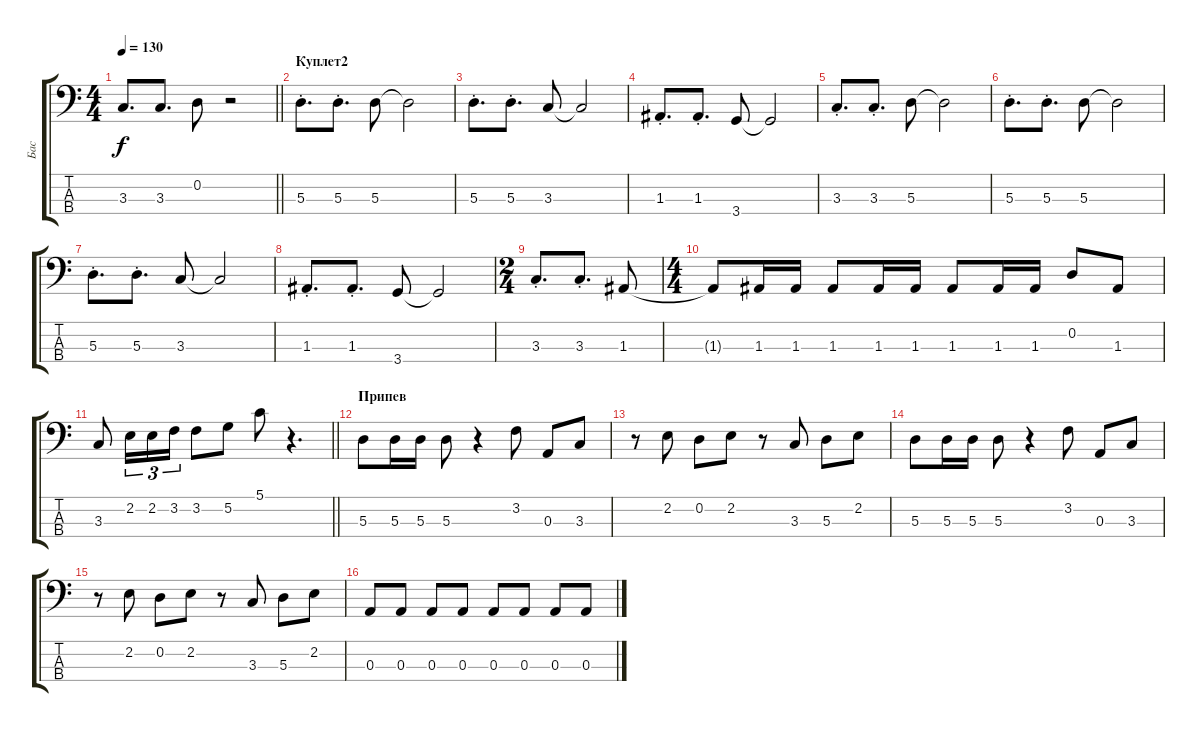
\track ("Бас" "Бас") {instrument electricbassfinger}
\staff {score tabs}
\tuning (G2 D2 A1 E1) {hide}
\ts (4 4)
\tempo 130
\clef f4
\barLineRight lightlight
\ks c
3.3.8{d dy f} 3.3.8{d} 0.2.8 r.2 |
\section ("" "Куплет2")
5.3{st}.8{d} 5.3{st}.8{d} 5.3.8 5.3{t}.2 |
5.3{st}.8{d} 5.3{st}.8{d} 3.3.8 3.3{t}.2 |
1.3{st}.8{d} 1.3{st}.8{d} 3.4.8 3.4{t}.2 |
3.3{st}.8{d} 3.3{st}.8{d} 5.3.8 5.3{t}.2 |
5.3{st}.8{d} 5.3{st}.8{d} 5.3.8 5.3{t}.2 |
5.3{st}.8{d} 5.3{st}.8{d} 3.3.8 3.3{t}.2 |
1.3{st}.8{d} 1.3{st}.8{d} 3.4.8 3.4{t}.2 |
\ts (2 4)
3.3{st}.8{d} 3.3{st}.8{d} 1.3.8 |
\ts (4 4)
1.3{t}.8 1.3.16 1.3.16 1.3.8 1.3.16 1.3.16 1.3.8 1.3.16 1.3.16 0.2.8 1.3.8 |
\barLineRight lightlight
3.3.8 2.2.16{tu (3 2)} 2.2.16{tu (3 2)} 3.2.16{tu (3 2)} 3.2.8 5.2.8 5.1.8 r.4{d} |
\section ("" "Припев")
5.3.8 5.3.16 5.3.16 5.3.8 r.4 3.2.8 0.3.8 3.3.8 |
r.8 2.2.8 0.2.8 2.2.8 r.8 3.3.8 5.3.8 2.2.8 |
5.3.8 5.3.16 5.3.16 5.3.8 r.4 3.2.8 0.3.8 3.3.8 |
r.8 2.2.8 0.2.8 2.2.8 r.8 3.3.8 5.3.8 2.2.8 |
0.3.8 0.3.8 0.3.8 0.3.8 0.3.8 0.3.8 0.3.8 0.3.8
